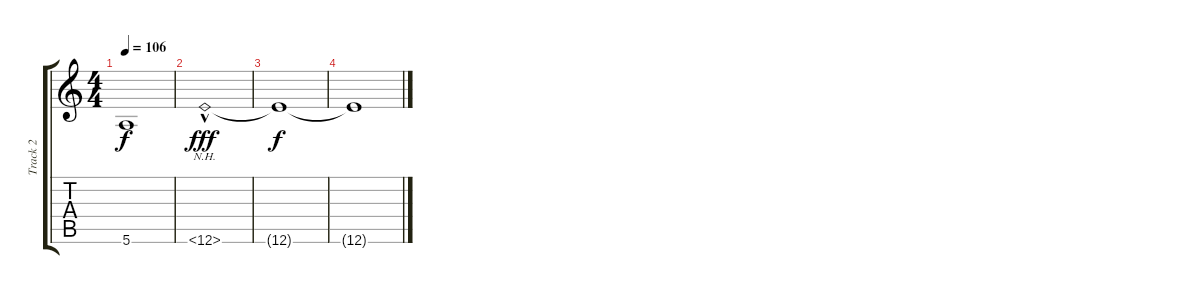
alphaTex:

\track ("Track 2" "Track 2") {instrument acousticguitarsteel}
\staff {score tabs}
\tuning (E4 B3 G3 D3 A2 E2) {hide}
\ts (4 4)
\tempo 106
\clef g2
\ks c
5.6{t}.1{dy f} |
12.6{nh hac}.1{dy fff} |
12.6{t}.1{dy f} |
12.6{t}.1
